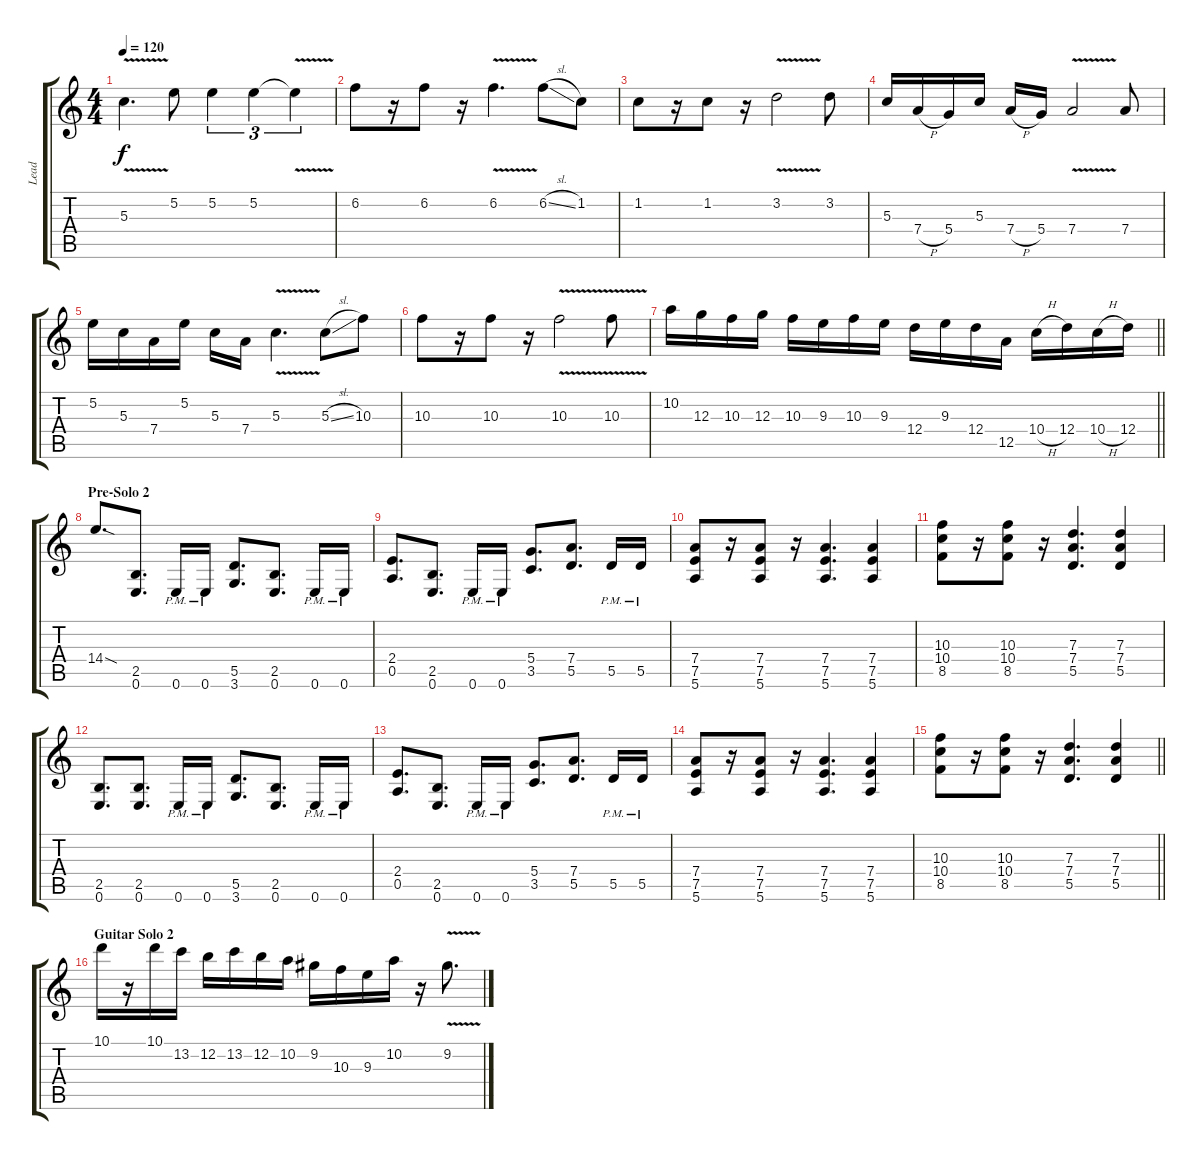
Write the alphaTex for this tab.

\track ("Lead" "Lead") {instrument distortionguitar}
\staff {score tabs}
\tuning (E4 B3 G3 D3 A2 E2) {hide}
\ts (4 4)
\tempo 120
\clef g2
\ks c
5.3{v}.4{d dy f} 5.2.8 5.2.4{tu (3 2)} 5.2.4{tu (3 2)} 5.2{v t}.4{tu (3 2)} |
6.2.8 r.16 6.2.8 r.16 6.2{v}.4{d} 6.2{sl}.8 1.2.8 |
1.2.8 r.16 1.2.8 r.16 3.2{v}.2 3.2.8 |
5.3.16 7.4{h}.16 5.4.16 5.3.16 7.4{h}.16 5.4.16 7.4{v}.2 7.4.8 |
5.2.16 5.3.16 7.4.16 5.2.16 5.3.16 7.4.16 5.3{v}.4{d} 5.3{sl}.8 10.3.8 |
10.3.8 r.16 10.3.8 r.16 10.3{v}.2 10.3{v}.8 |
\barLineRight lightlight
10.2.16 12.3.16 10.3.16 12.3.16 10.3.16 9.3.16 10.3.16 9.3.16 12.4.16 9.3.16 12.4.16 12.5.16 10.4{h}.16 12.4.16 10.4{h}.16 12.4.16 |
\section ("" "Pre-Solo 2")
14.4{sod}.8{d volume 13} (2.5 0.6).8{d volume 13} 0.6{pm}.16 0.6{pm}.16 (5.5 3.6).8{d} (2.5 0.6).8{d} 0.6{pm}.16 0.6{pm}.16 |
(2.4 0.5).8{d} (2.5 0.6).8{d} 0.6{pm}.16 0.6{pm}.16 (5.4 3.5).8{d} (7.4 5.5).8{d} 5.5{pm}.16 5.5{pm}.16 |
(7.4 7.5 5.6).8 r.16 (7.4 7.5 5.6).8 r.16 (7.4 7.5 5.6).4{d} (7.4 7.5 5.6).4 |
(10.3 10.4 8.5).8 r.16 (10.3 10.4 8.5).8 r.16 (7.3 7.4 5.5).4{d} (7.3 7.4 5.5).4 |
(2.5 0.6).8{d} (2.5 0.6).8{d} 0.6{pm}.16 0.6{pm}.16 (5.5 3.6).8{d} (2.5 0.6).8{d} 0.6{pm}.16 0.6{pm}.16 |
(2.4 0.5).8{d} (2.5 0.6).8{d} 0.6{pm}.16 0.6{pm}.16 (5.4 3.5).8{d} (7.4 5.5).8{d} 5.5{pm}.16 5.5{pm}.16 |
(7.4 7.5 5.6).8 r.16 (7.4 7.5 5.6).8 r.16 (7.4 7.5 5.6).4{d} (7.4 7.5 5.6).4 |
\barLineRight lightlight
(10.3 10.4 8.5).8 r.16 (10.3 10.4 8.5).8 r.16 (7.3 7.4 5.5).4{d} (7.3 7.4 5.5).4 |
\section ("" "Guitar Solo 2")
10.1.16{volume 15} r.16 10.1.16 13.2.16 12.2.16 13.2.16 12.2.16 10.2.16 9.2.16 10.3.16 9.3.16 10.2.16 r.16 9.2{v}.8{d}
